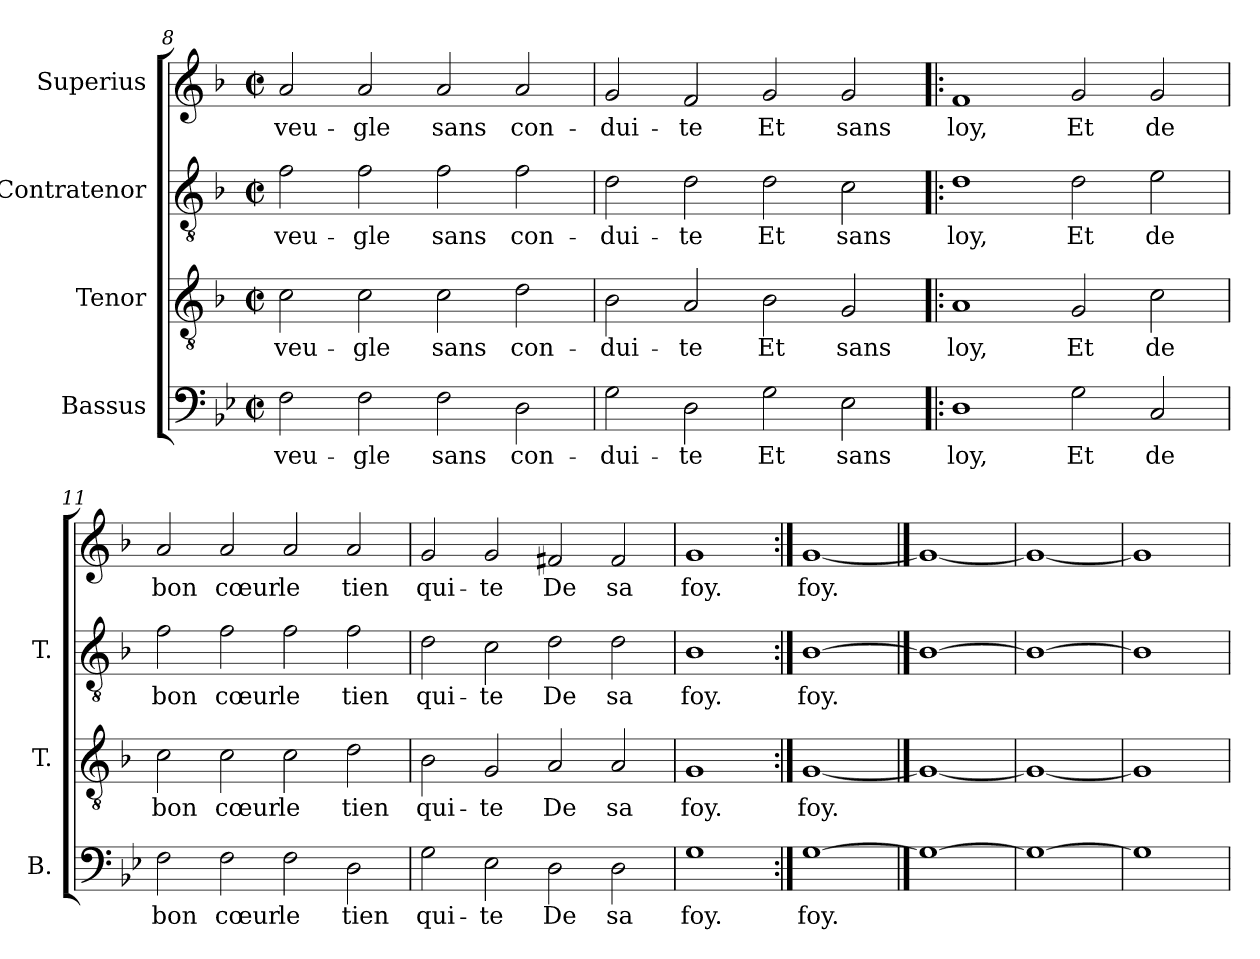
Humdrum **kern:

**kern	**text	**kern	**text	**kern	**text	**kern	**text
*part4	*part4	*part3	*part3	*part2	*part2	*part1	*part1
*staff4	*staff4	*staff3	*staff3	*staff2	*staff2	*staff1	*staff1
*I"Bassus	*	*I"Tenor	*	*I"Contratenor	*	*I"Superius	*
*I'B.	*	*I'T.	*	*I'T.	*	*	*
!!LO:LB:g=z
*clefF4	*	*clefGv2	*	*clefGv2	*	*clefG2	*
*k[b-e-]	*	*k[b-]	*	*k[b-]	*	*k[b-]	*
*B-:	*	*F:	*	*F:	*	*F:	*
*M2/2	*	*M2/2	*	*M2/2	*	*M2/2	*
*met(c|)	*	*met(c|)	*	*met(c|)	*	*met(c|)	*
=8	=8	=8	=8	=8	=8	=8	=8
2F\	-veu-	2c\	-veu-	2f\	-veu-	2a/	-veu-
2F\	-gle	2c\	-gle	2f\	-gle	2a/	-gle
2F\	sans	2c\	sans	2f\	sans	2a/	sans
2D\	con-	2d\	con-	2f\	con-	2a/	con-
=9	=9	=9	=9	=9	=9	=9	=9
2G\	-dui-	2B-\	-dui-	2d\	-dui-	2g/	-dui-
2D\	-te	2A/	-te	2d\	-te	2f/	-te
2G\	Et	2B-\	Et	2d\	Et	2g/	Et
2E-\	sans	2G/	sans	2c\	sans	2g/	sans
=10!|:	=10!|:	=10!|:	=10!|:	=10!|:	=10!|:	=10!|:	=10!|:
1D\	loy,	1A/	loy,	1d\	loy,	1f/	loy,
2G\	Et	2G/	Et	2d\	Et	2g/	Et
2C/	de	2c\	de	2e\	de	2g/	de
=11	=11	=11	=11	=11	=11	=11	=11
2F\	bon	2c\	bon	2f\	bon	2a/	bon
2F\	cœur	2c\	cœur	2f\	cœur	2a/	cœur
2F\	le	2c\	le	2f\	le	2a/	le
2D\	tien	2d\	tien	2f\	tien	2a/	tien
=12	=12	=12	=12	=12	=12	=12	=12
2G\	qui-	2B-\	qui-	2d\	qui-	2g/	qui-
2E-\	-te	2G/	-te	2c\	-te	2g/	-te
2D\	De	2A/	De	2d\	De	2f#X/	De
2D\	sa	2A/	sa	2d\	sa	2f#/	sa
=13	=13	=13	=13	=13	=13	=13	=13
1G\	foy.	1G/	foy.	1B-\	foy.	1g/	foy.
=14:|!	=14:|!	=14:|!	=14:|!	=14:|!	=14:|!	=14:|!	=14:|!
[1G\	foy.	[1G/	foy.	[1B-\	foy.	[1g/	foy.
==15	==15	==15	==15	==15	==15	==15	==15
1G\_	.	1G/_	.	1B-\_	.	1g/_	.
=16	=16	=16	=16	=16	=16	=16	=16
1G\_	.	1G/_	.	1B-\_	.	1g/_	.
=17	=17	=17	=17	=17	=17	=17	=17
1G\]	.	1G/]	.	1B-\]	.	1g/]	.
=	=	=	=	=	=	=	=
*-	*-	*-	*-	*-	*-	*-	*-
